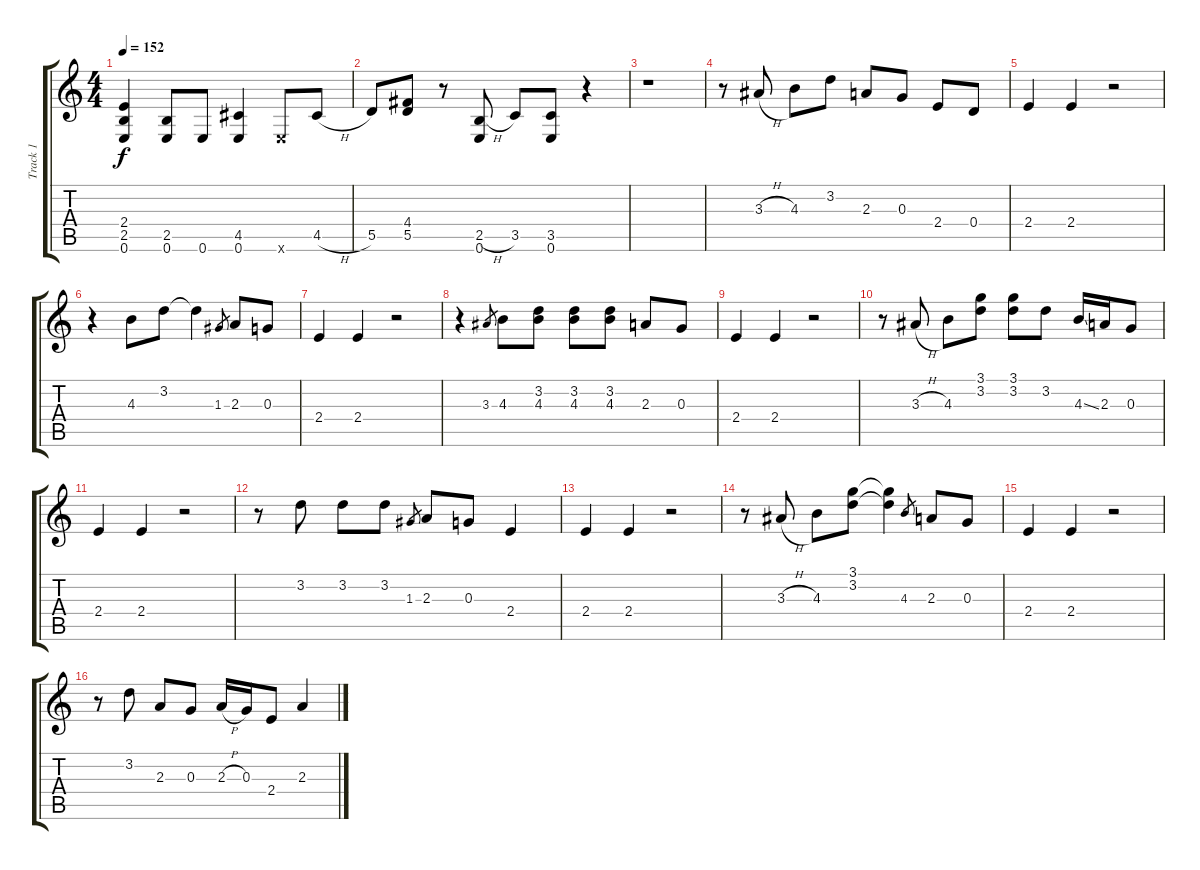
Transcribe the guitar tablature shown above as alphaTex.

\track ("Track 1" "Track 1") {instrument overdrivenguitar}
\staff {score tabs}
\tuning (E4 B3 G3 D3 A2 E2) {hide}
\ts (4 4)
\tempo 152
\clef g2
\ks c
(2.4 2.5 0.6).4{dy f instrument overdrivenguitar} (2.5 0.6).8 0.6.8 (4.5 0.6).4 0.6{x}.8 4.5{h}.8 |
5.5.8 (4.4 5.5).8 r.8 (2.5{h} 0.6).8 3.5.8 (3.5 0.6).8 r.4 |
r.1 |
r.8 3.3{h}.8 4.3.8 3.2.8 2.3.8 0.3.8 2.4.8 0.4.8 |
2.4.4 2.4.4 r.2 |
r.4 4.3.8 3.2.8 3.2{t}.4 1.3.8{gr} 2.3.8 0.3.8 |
2.4.4 2.4.4 r.2 |
r.4 3.3.8{gr} 4.3.8 (3.2 4.3).8 (3.2 4.3).8 (3.2 4.3).8 2.3.8 0.3.8 |
2.4.4 2.4.4 r.2 |
r.8 3.3{h}.8 4.3.8 (3.1 3.2).8 (3.1 3.2).8 3.2.8 4.3{ss}.16 2.3.16 0.3.8 |
2.4.4 2.4.4 r.2 |
r.8 3.2.8 3.2.8 3.2.8 1.3.8{gr} 2.3.8 0.3.8 2.4.4 |
2.4.4 2.4.4 r.2 |
r.8 3.3{h}.8 4.3.8 (3.1 3.2).8 (3.1{t} 3.2{t}).4 4.3.8{gr} 2.3.8 0.3.8 |
2.4.4 2.4.4 r.2 |
r.8 3.2.8 2.3.8 0.3.8 2.3{h}.16 0.3.16 2.4.8 2.3.4
